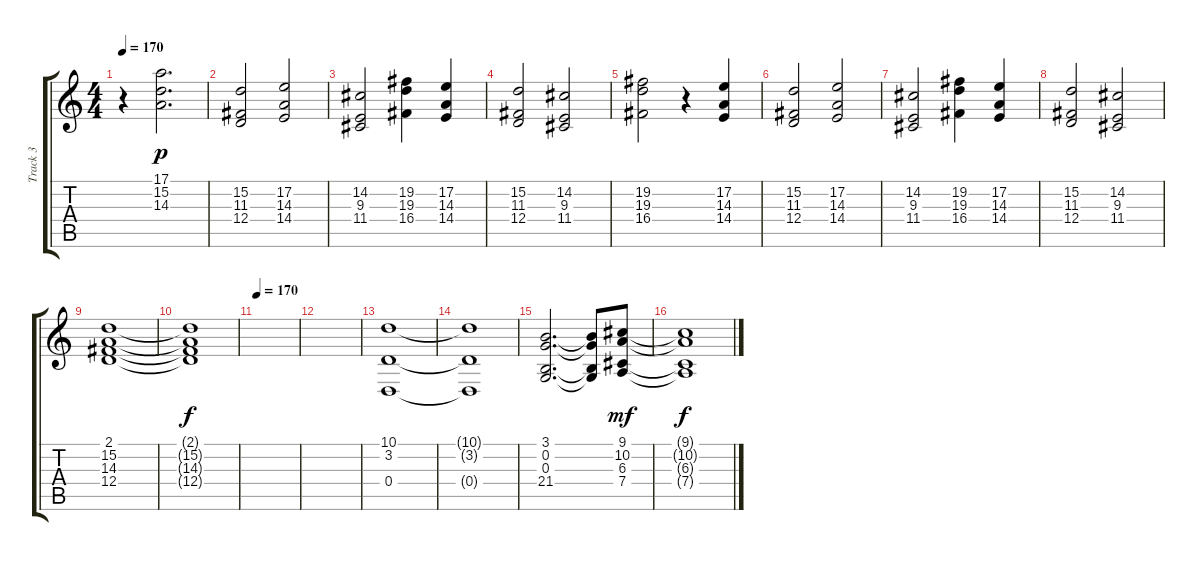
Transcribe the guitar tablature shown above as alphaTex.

\track ("Track 3" "Track 3") {instrument stringensemble2}
\staff {score tabs}
\tuning (E4 B3 G3 D3 A2 E2) {hide}
\ts (4 4)
\tempo 170
\tempo 90
\tempo 170
\clef g2
\ks c
r.4{dy p instrument stringensemble2} (17.1 15.2 14.3).2{d} |
(15.2 11.3 12.4).2{instrument stringensemble1} (17.2 14.3 14.4).2 |
(14.2 9.3 11.4).2 (19.2 19.3 16.4).4 (17.2 14.3 14.4).4 |
(15.2 11.3 12.4).2{instrument stringensemble1} (14.2 9.3 11.4).2 |
(19.2 19.3 16.4).2 r.4 (17.2 14.3 14.4).4 |
(15.2 11.3 12.4).2{instrument stringensemble1} (17.2 14.3 14.4).2 |
(14.2 9.3 11.4).2 (19.2 19.3 16.4).4 (17.2 14.3 14.4).4 |
(15.2 11.3 12.4).2{instrument stringensemble1} (14.2 9.3 11.4).2 |
(2.1 15.2 14.3 12.4).1 |
(2.1{t} 15.2{t} 14.3{t} 12.4{t}).1{dy f} |
\tempo 170
|
|
(10.1 3.2 0.4).1 |
(10.1{t} 3.2{t} 0.4{t}).1 |
(3.1 0.2 0.3 21.4).2{d} (3.1{t} 0.2{t} 0.3{t} 21.4{t}).8 (9.1 10.2 6.3 7.4).8{dy mf} |
(9.1{t} 10.2{t} 6.3{t} 7.4{t}).1{dy f}
